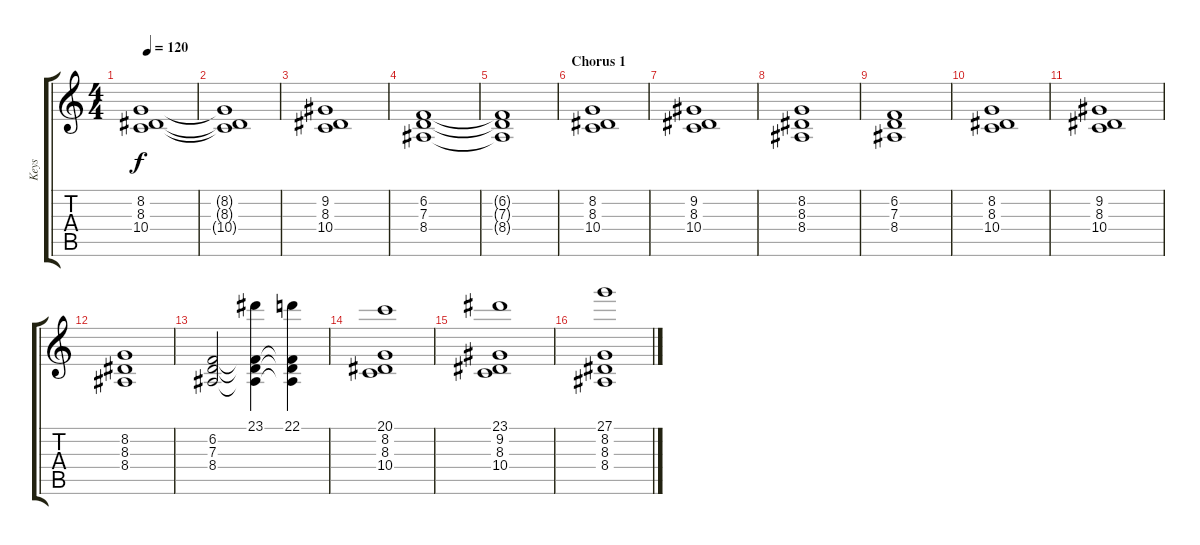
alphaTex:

\track ("Keys" "Keys") {instrument stringensemble1}
\staff {score tabs}
\tuning (E4 B3 G3 D3 A2 C2) {hide}
\ts (4 4)
\tempo 120
\clef g2
\ks c
(8.2 8.3 10.4).1{dy f} |
(8.2{t} 8.3{t} 10.4{t}).1 |
(9.2 8.3 10.4).1 |
(6.2 7.3 8.4).1 |
(6.2{t} 7.3{t} 8.4{t}).1 |
\section ("" "Chorus 1")
(8.2 8.3 10.4).1 |
(9.2 8.3 10.4).1 |
(8.2 8.3 8.4).1 |
(6.2 7.3 8.4).1 |
(8.2 8.3 10.4).1 |
(9.2 8.3 10.4).1 |
(8.2 8.3 8.4).1 |
(6.2 7.3 8.4).2 (23.1 6.2{t} 7.3{t} 8.4{t}).4 (22.1 6.2{t} 7.3{t} 8.4{t}).4 |
(20.1 8.2 8.3 10.4).1 |
(23.1 9.2 8.3 10.4).1 |
(27.1 8.2 8.3 8.4).1
